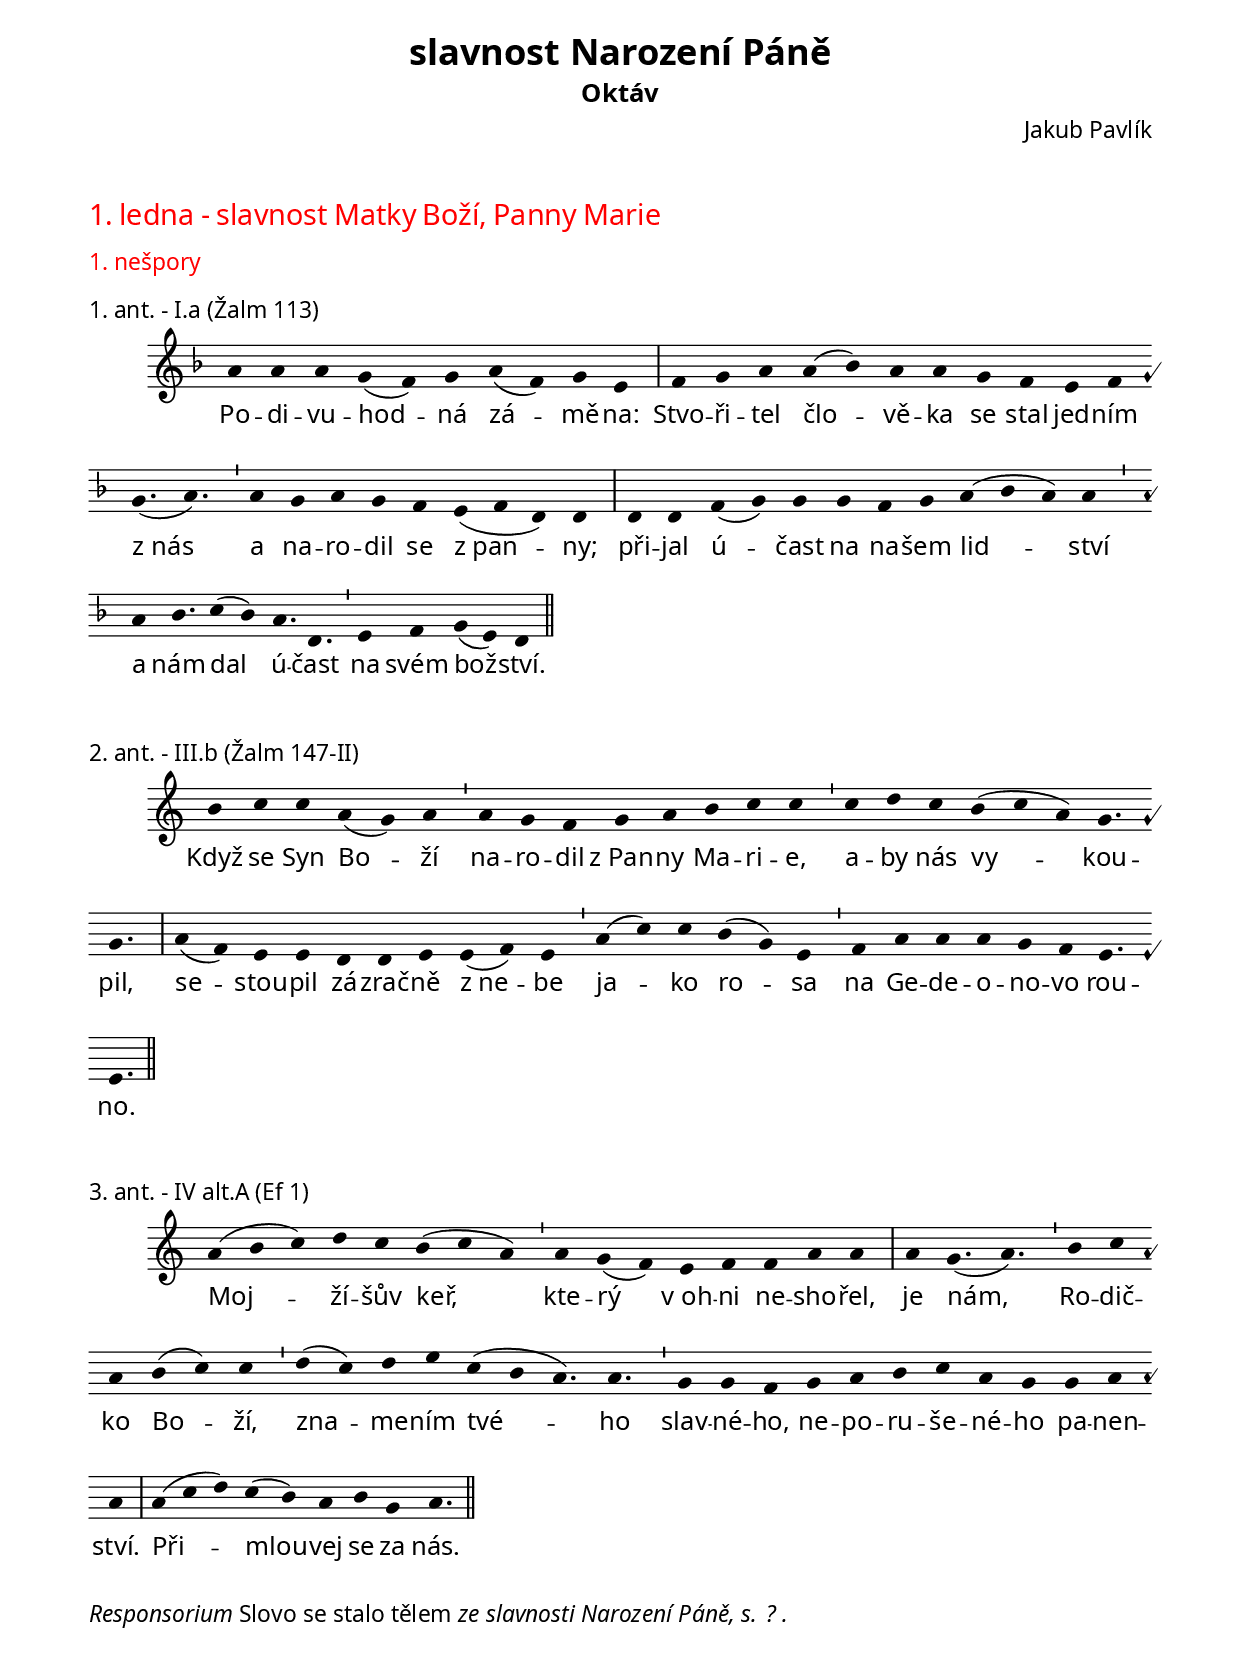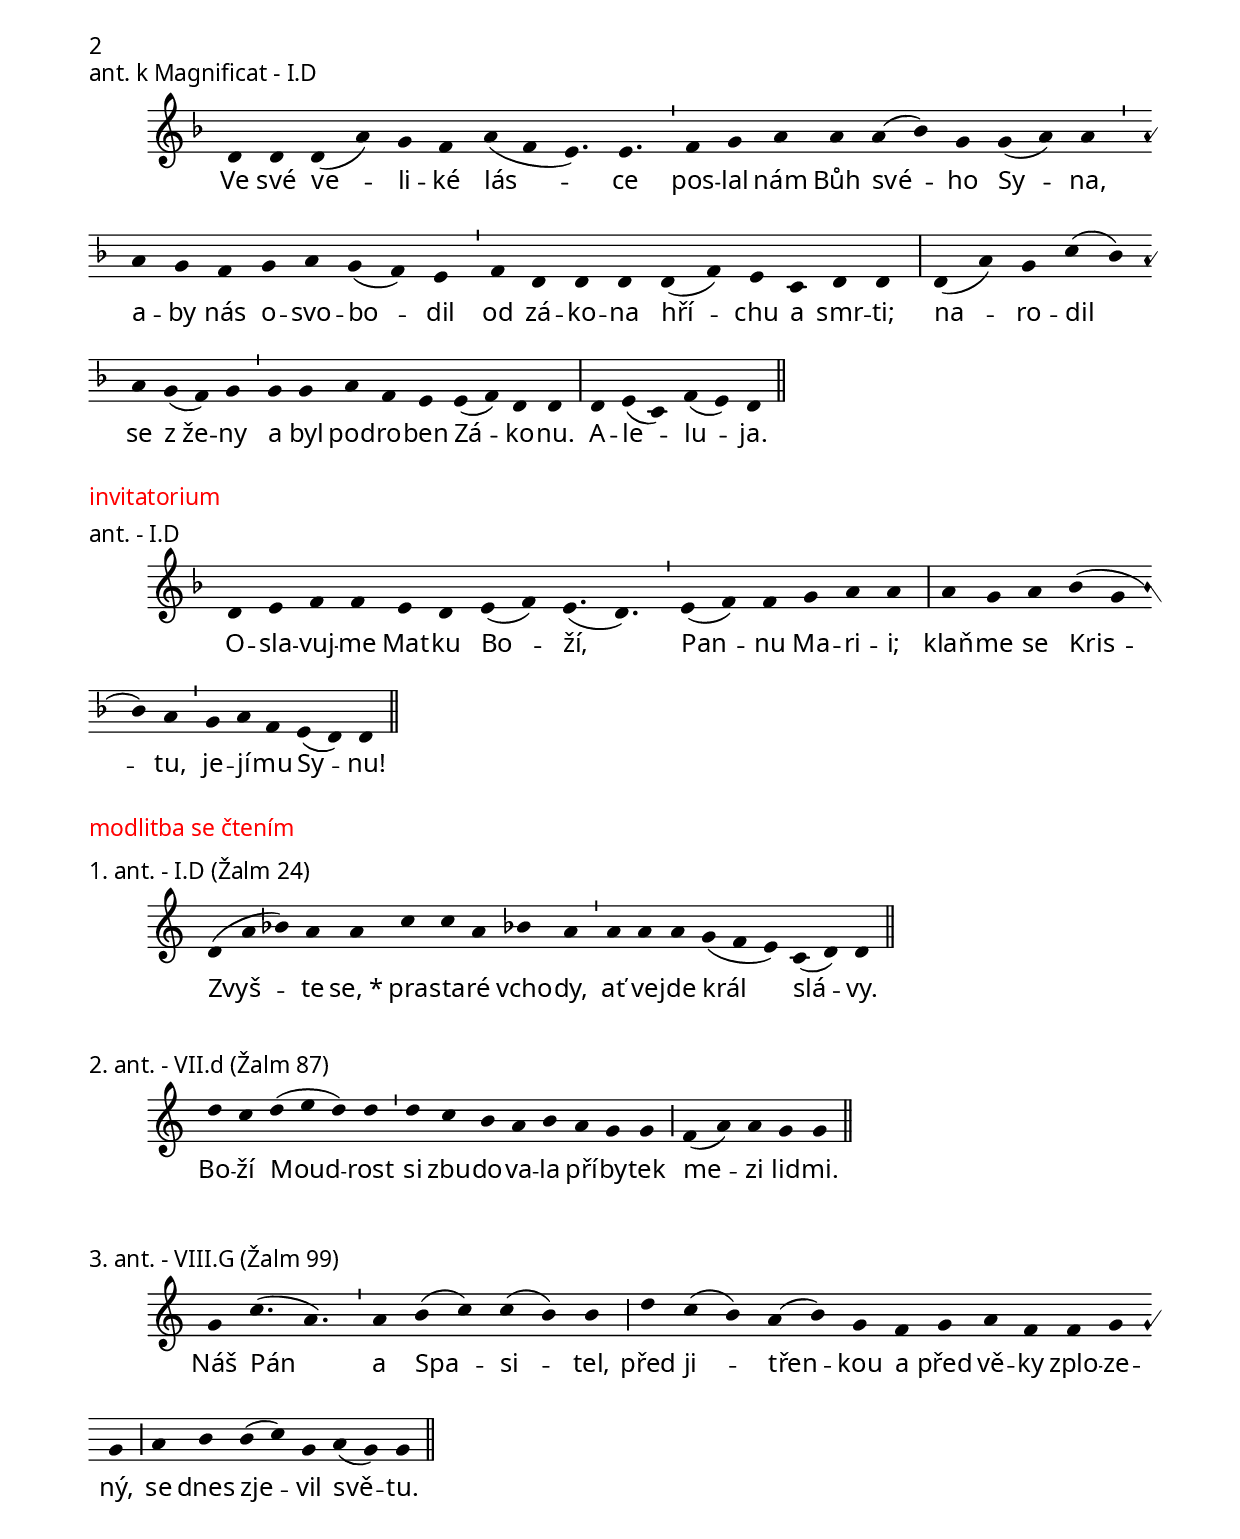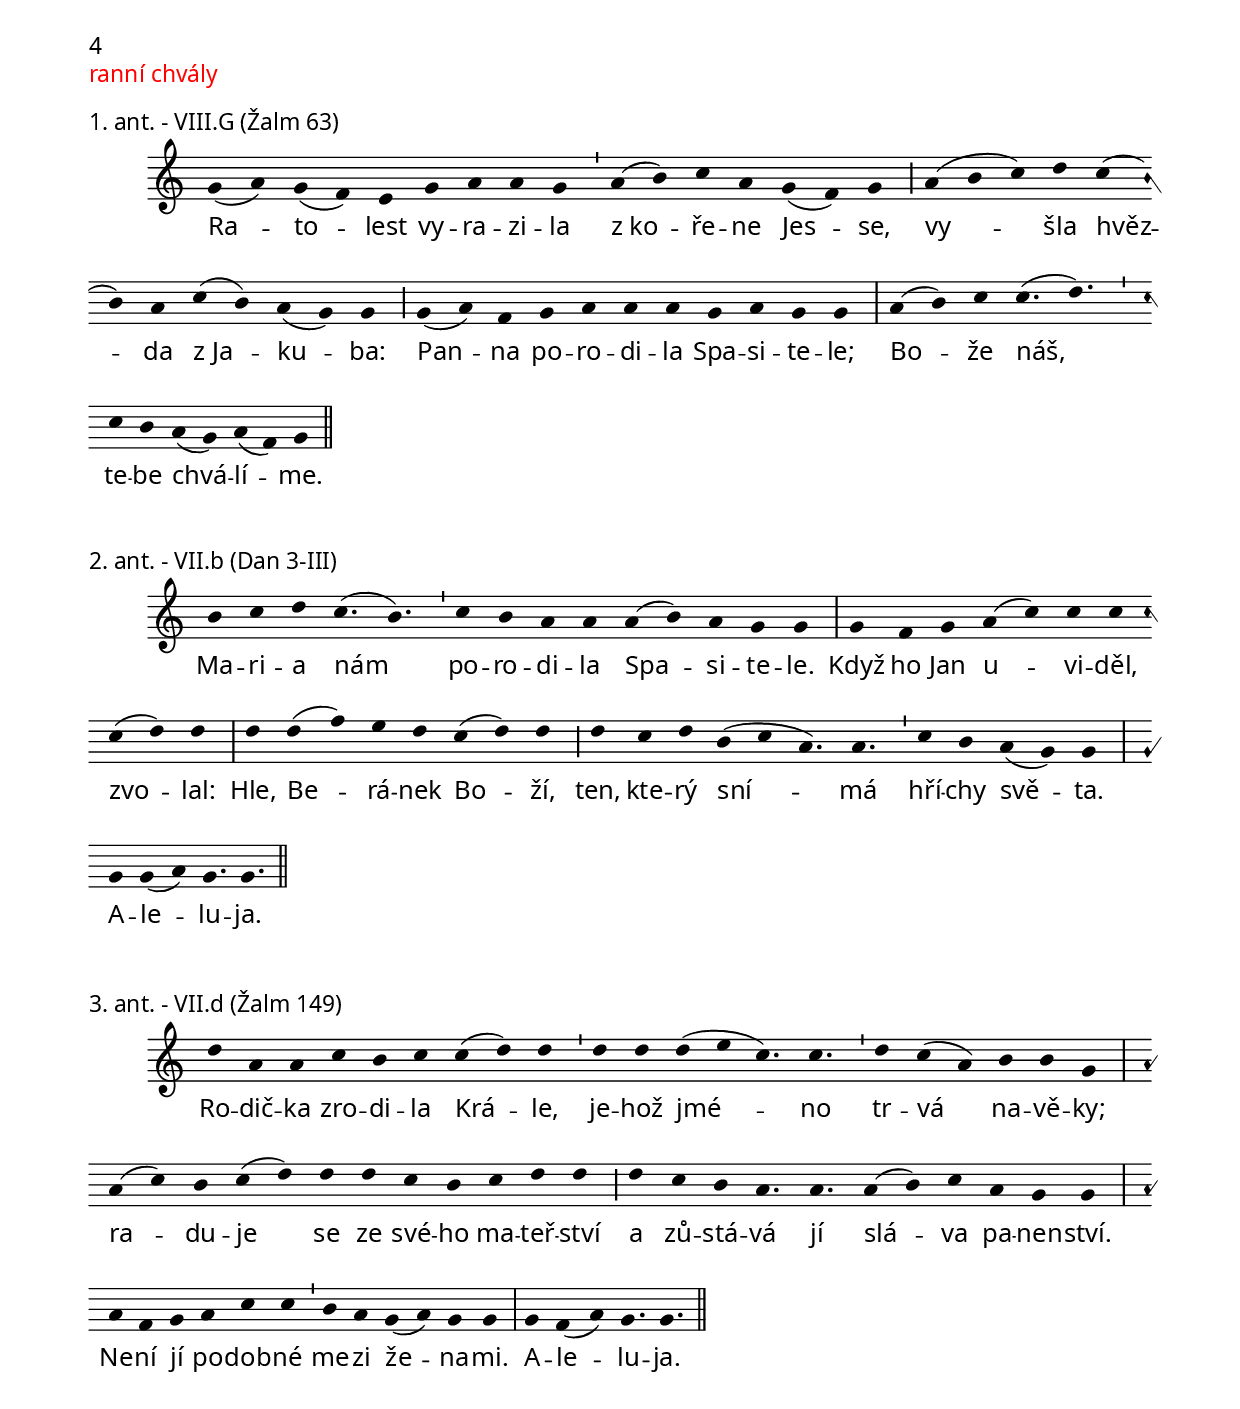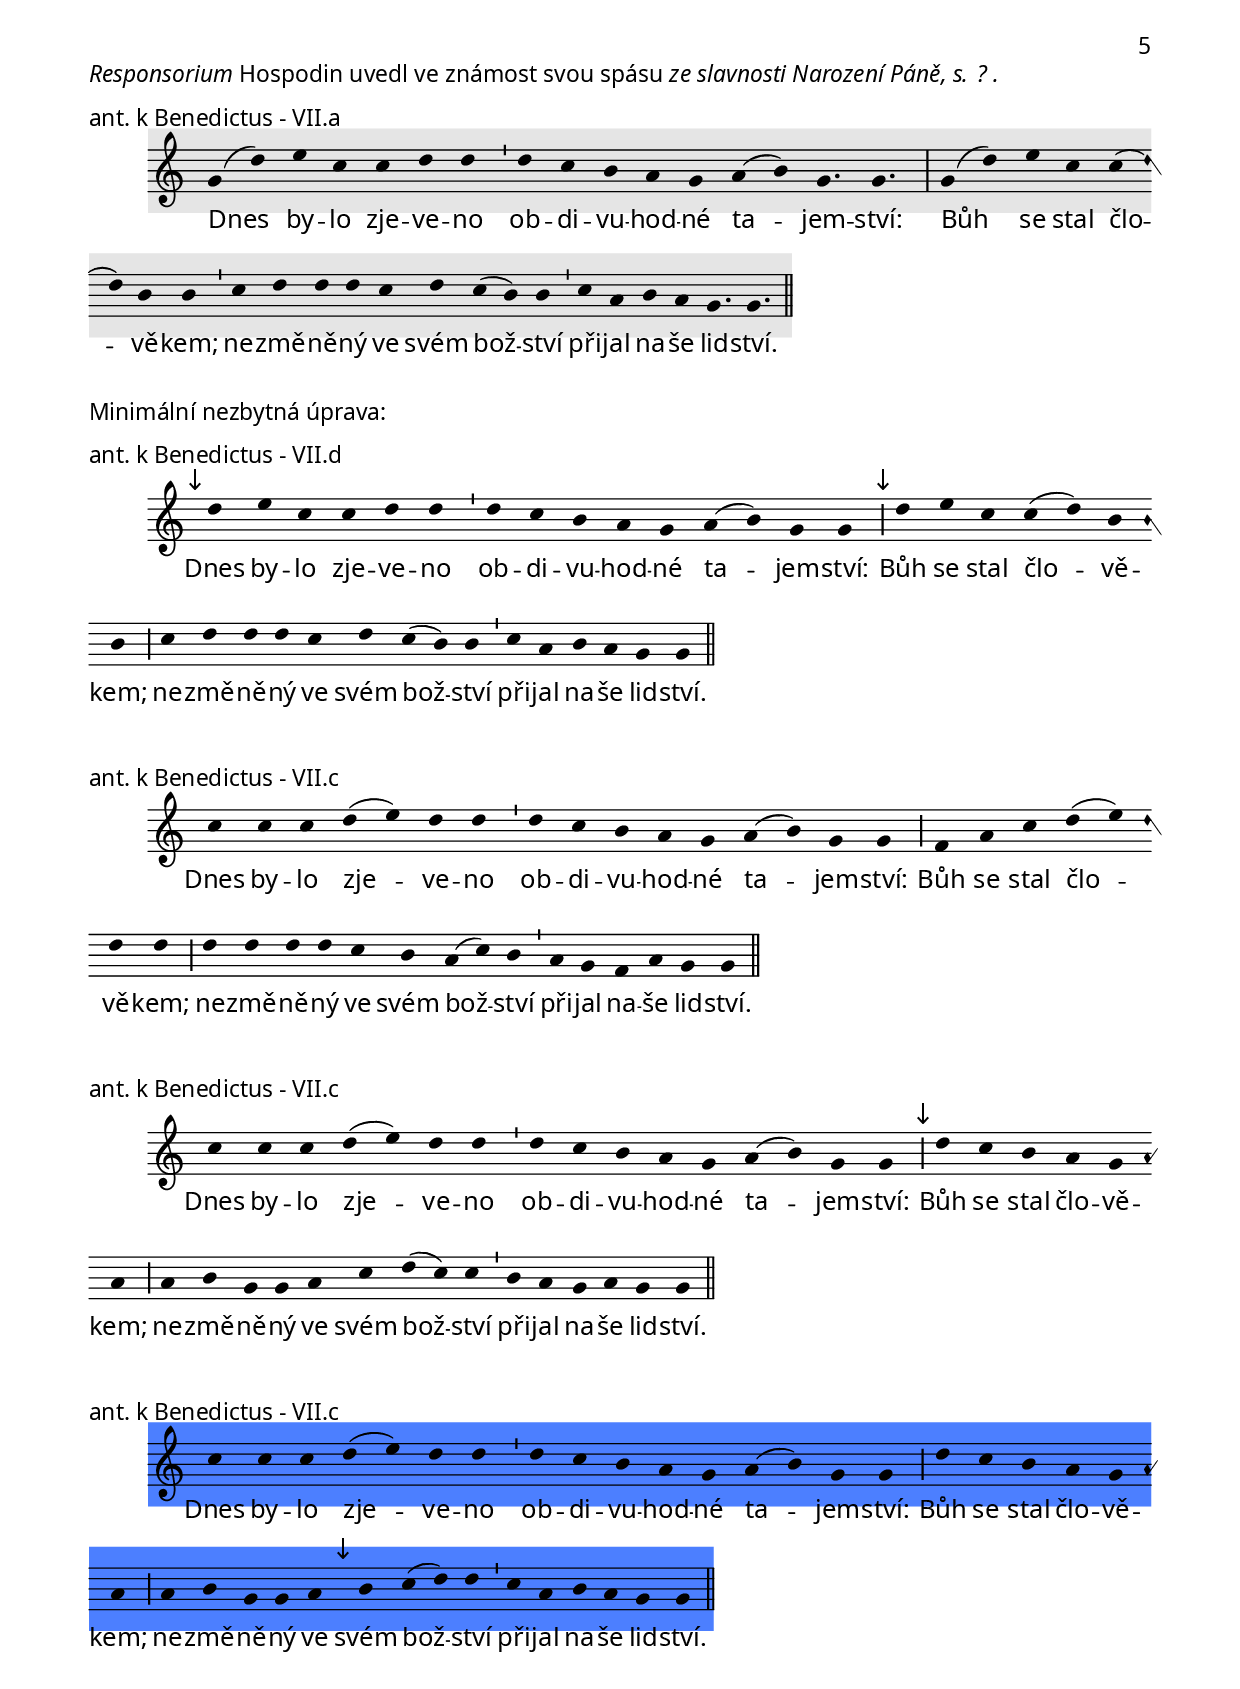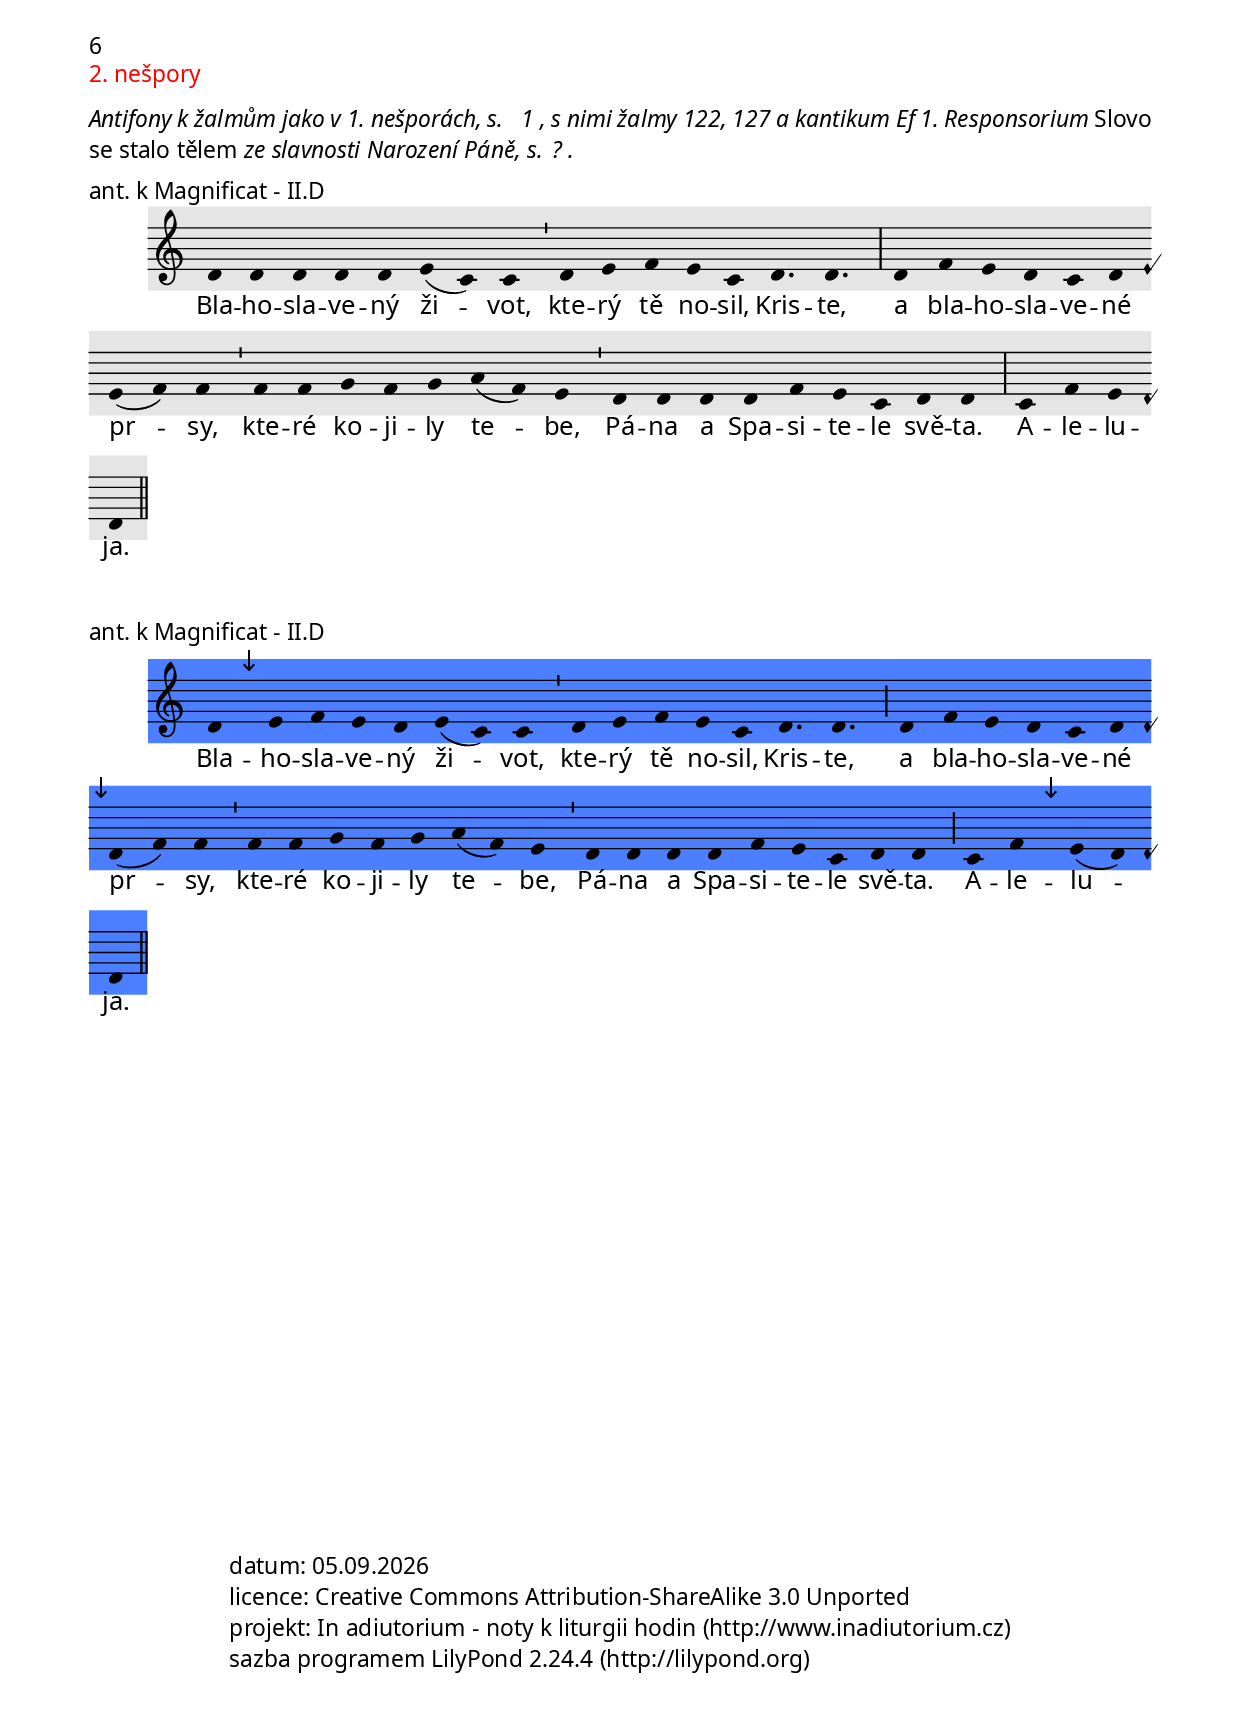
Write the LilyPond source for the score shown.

\version "2.12.3"

\header {
  title = "slavnost Narození Páně"
  composer = "Jakub Pavlík"
}

\include "spolecne.ly"
\include "dilyresponsorii.ly"

\bookpart {
  \header {
    subtitle = "Oktáv"
  }
  \markup {\nadpisDen {1. ledna - slavnost Matky Boží, Panny Marie}}

  \markup {\nadpisHodinka {"1. nešpory"}}
  \label #'slavMatkyBoziNesporyI

  \score {
    \relative c'' {
      \choralniRezim
      \key f \major
      a4 a a g( f) g a( f) g e \barMax

      f g a a( bes) a a g f e f g4.( a) \barMin
      a4 g a g f e( f d) d \barMax

      d d f( g) g g f g a( bes a) a \barMin
      a bes4. c4( bes) a4. d, \barMin
      e4 f g( e) d \barFinalis
    }
    \addlyrics {
      Po -- di -- vu -- hod -- ná zá -- mě -- na:

      Stvo -- ři -- tel člo -- vě -- ka se stal jed -- ním z_nás
      a na -- ro -- dil se z_pan -- ny;

      při -- jal  ú -- čast na na -- šem lid -- ství
      a nám dal ú -- čast
      na svém bož -- ství.
    }
    \header {
      quid = "1. ant."
      modus = "I"
      differentia = "a"
      psalmus = "Žalm 113"
      id = "bohorodicka-1ne-a1"
      piece = \markup {\sestavTitulek}
    }
  }

  \score {
    \relative c'' {
      \choralniRezim
      b4 c c a( g) a \barMin
      a g f g a b c c \barMin
      c d c b( c a) g4. g \barMax

      a4( f) e e d d e e( f) e \barMin
      a( c) c b( g) e \barMin
      f a a a g f e4. e \barFinalis
    }
    \addlyrics {
      Když se Syn Bo -- ží
      na -- ro -- dil z_Pan -- ny Ma -- ri -- e,
      a -- by nás vy -- kou -- pil,

      se -- stou -- pil zá -- zrač -- ně z_ne -- be
      ja -- ko ro -- sa
      na Ge -- de -- o -- no -- vo rou -- no.
    }
    \header {
      quid = "2. ant."
      modus = "III"
      differentia = "b"
      psalmus = "Žalm 147-II"
      id = "bohorodicka-1ne-a2"
      piece = \markup {\sestavTitulek}
    }
  }

  \score {
    \relative c'' {
      \choralniRezim
      a4( b c) d c b( c a) \barMin
      a g( f) e f f a a \barMax

      a g4.( a) \barMin
      b4 c a b( c) c \barMin
      d( c) d e c( b a4.) a \barMin
      g4 g f g a b c a g g a a \barMax

      a( c d) c( b) a b g a4. \barFinalis
    }
    \addlyrics {
      Moj -- ží -- šův keř,
      kte -- rý v_oh -- ni ne -- sho -- řel,

      je nám,
      Ro -- dič -- ko Bo -- ží,
      zna -- me -- ním tvé -- ho
      slav -- né -- ho, ne -- po -- ru -- še -- né -- ho pa -- nen -- ství.

      Při -- mlou -- vej se za nás.
    }
    \header {
      quid = "3. ant."
      modus = "IV alt"
      differentia = "A"
      psalmus = "Ef 1"
      id = "bohorodicka-1ne-a3"
      piece = \markup {\sestavTitulek}
    }
  }

  \markup\italic{
    Responsorium \upright{Slovo se stalo tělem} ze slavnosti Narození Páně,
    s. \page-ref #'respSlovoSeStalo "0" "?" .
  }

  \score {
    \relative c' {
      \choralniRezim
      \key f \major
      d4 d d( a') g f a( f e4.) e \barMin
      f4 g a a a( bes) g g( a) a \barMin
      a g f g a g( f) e \barMin
      f d d d d( f) e c d d \barMax

      d( a') g c( bes) a g( f) g \barMin
      g g a f e e( f) d d \barMax

      d e( c) f( e) d \barFinalis
    }
    \addlyrics {
      Ve své ve -- li -- ké lás -- ce
      pos -- lal nám Bůh své -- ho Sy -- na,
      a -- by nás o -- svo -- bo -- dil
      od zá -- ko -- na hří -- chu a smr -- ti;

      na -- ro -- dil se z_že -- ny
      a byl pod -- ro -- ben Zá -- ko -- nu.

      A -- le -- lu -- ja.
    }
    \header {
      quid = "ant. k Magnificat"
      modus = "I"
      differentia = "D"
      psalmus = "Magnificat"
      id = "bohorodicka-1ne-amag"
      piece = \markup {\sestavTitulekBezZalmu}
    }
  }

  \markup {\nadpisHodinka {"invitatorium"}}

  \score {
    \relative c' {
      \choralniRezim
      \key f \major
      d4 e f f e d e( f) e4.( d) \barMin
      e4( f) f g a a \barMax
      a g a bes( g bes) a \barMin
      g a f e( d) d \barFinalis
    }
    \addlyrics {
      O -- sla -- vuj -- me Mat -- ku Bo -- ží,
      Pan -- nu Ma -- ri -- i;
      klaň -- me se Kris -- tu,
      je -- jí -- mu Sy -- nu!
    }
    \header {
      quid = "ant."
      modus = "I"
      differentia = "D"
      psalmus = ""
      id = "bohorodicka-invit"
      piece = \markup {\sestavTitulekBezZalmu}
      fons = "Při psaní melodie jsem měl před očima textově podobnou (kratší) antifonu ze společných textů o Panně Marii; doslovně jsem z ní ale převzal jen málo."
    }
  }

  \markup {\nadpisHodinka {"modlitba se čtením"}}

  \score {
    \relative c' {
      \choralniRezim
      d4( a' bes) a a c c a bes a \barMin
      a a a g( f e) c( d) d \barFinalis
    }
    \addlyrics {
      Zvyš -- te se,_* pra -- sta -- ré vcho -- dy,
      ať ve -- jde král slá -- vy.
    }
    \header {
      quid = "1. ant."
      modus = "I"
      differentia = "D"
      psalmus = "Žalm 24"
      fial = "pust_triduum.ly#so-mc-ant3"
      placet = "vyzkoušet varianty s důrazem na _vejde_"
      id = "bohorodicka-mc-a1"
      piece = \markup {\sestavTitulek}
    }
  }

  \score {
    \relative c'' {
      \choralniRezim
      d4 c d( e d) d \barMin
      d c b a b a g g \barMaior
      f( a) a g g \barFinalis
    }
    \addlyrics {
      Bo -- ží Moud -- rost
      si zbu -- do -- va -- la pří -- by -- tek
      me -- zi lid -- mi.
    }
    \header {
      quid = "2. ant."
      modus = "VII"
      differentia = "d"
      psalmus = "Žalm 87"
      id = "bohorodicka-mc-a2"
      piece = \markup {\sestavTitulek}
    }
  }

  \score {
    \relative c'' {
      \choralniRezim
      g4 c4.( a) \barMin
      a4 b( c) c( b) b \barMaior
      d c( b) a( b) g f g a f f g g \barMaior
      a b b( c) g a( g) g \barFinalis
    }
    \addlyrics {
      Náš Pán
      a Spa -- si -- tel,
      před ji -- třen -- kou a před vě -- ky zplo -- ze -- ný,
      se dnes zje -- vil svě -- tu.
    }
    \header {
      quid = "3. ant."
      modus = "VIII"
      differentia = "G"
      psalmus = "Žalm 99"
      fial = "vanoce_zjevenipane.ly#1ne-a1"
      id = "bohorodicka-mc-a3"
      piece = \markup {\sestavTitulek}
    }
  }

  \pageBreak

  \score {
    \relative c' {
      \zvyraznovacModry
      \choralniRezim
      d4 d d( a') a \barMin a g a g f g( a g) f g( f) d( c) c \barMaior
      d d d c d f e d d \barMin
      d f g g g a( bes) a g( f) d \barMin
      d( e) c d d \barFinalis
    }
    \addlyrics {
      Čis -- tá Mat -- ko
      a po -- žeh -- na -- ná Pan -- no, Ma -- ri -- a,
      bez po -- ru -- še -- ní jsi po -- ča -- la
      a bez bo -- les -- ti po -- ro -- di -- la
      Spa -- si -- te -- le.
    }
    \header {
      quid = "ant. ke kantikům vigilie"
      modus = "I"
      differentia = "D"
      psalmus = ""
      id = "bohorodicka-mc-avig"
      piece = \markup {\sestavTitulekBezZalmu}
    }
  }

  \pageBreak

  \markup {\nadpisHodinka {"ranní chvály"}}

  \score {
    \relative c'' {
      \choralniRezim
      g4( a) g( f) e g a a g \barMin
      a( b) c a g( f) g \barMaior
      a( b c) d c( b) a c( b) a( g) g \barMaior
      g( a) f g a a a g a g g \barMax

      a( b) c c4.( d) \barMin
      c4 b a( g) a( f) g \barFinalis
    }
    \addlyrics {
      Ra -- to -- lest vy -- ra -- zi -- la
      z_ko -- ře -- ne Jes -- se,
      vy -- šla hvěz -- da z_Ja -- ku -- ba:
      Pan -- na po -- ro -- di -- la Spa -- si -- te -- le;

      Bo -- že náš, te -- be chvá -- lí -- me.
    }
    \header {
      quid = "1. ant."
      modus = "VIII"
      differentia = "G"
      psalmus = "Žalm 63"
      id = "bohorodicka-rch-a1"
      piece = \markup {\sestavTitulek}
    }
  }

  \score {
    \relative c'' {
      \choralniRezim
      b4 c d c4.( b) \barMin
      c4 b a a a( b) a g g \barMax

      g f g a( c) c c c( d) d \barMax

      d d( f) e d c( d) d \barMaior
      d c d b( c a4.) a \barMin
      c4 b a( g) g \barMax

      g g( a) g4. g \barFinalis
    }
    \addlyrics {
      Ma -- ri -- a nám
      po -- ro -- di -- la Spa -- si -- te -- le.

      Když ho Jan u -- vi -- děl, zvo -- lal:

      Hle, Be -- rá -- nek Bo -- ží,
      ten, kte -- rý sní -- má
      hří -- chy svě -- ta.

      A -- le -- lu -- ja.
    }
    \header {
      quid = "2. ant."
      modus = "VII"
      differentia = "b"
      psalmus = "Dan 3-III"
      id = "bohorodicka-rch-a2"
      piece = \markup {\sestavTitulek}
    }
  }

  \score {
    \relative c'' {
      \choralniRezim
      d4 a a c b c c( d) d \barMin
      d d d( e c4.) c \barMin
      d4 c( a) b b g \barMax

      a( c) b c( d) d d c b c d d \barMaior
      d c b a4. a a4( b) c a g g \barMax

      a f g a c c \barMin
      b a g( a) g g \barMax

      g f( a) g4. g \barFinalis
    }
    \addlyrics {
      Ro -- dič -- ka zro -- di -- la Krá -- le,
      je -- hož jmé -- no
      tr -- vá na -- vě -- ky;

      ra -- du -- je se ze své -- ho ma -- teř -- ství
      a zů -- stá -- vá jí slá -- va pa -- nen -- ství.

      Ne -- ní jí po -- dob -- né me -- zi že -- na -- mi.

      A -- le -- lu -- ja.
    }
    \header {
      quid = "3. ant."
      modus = "VII"
      differentia = "d"
      psalmus = "Žalm 149"
      id = "bohorodicka-rch-a3"
      piece = \markup {\sestavTitulek}
    }
  }

  \pageBreak

  \markup\italic{
    Responsorium \upright{Hospodin uvedl ve známost svou spásu} ze slavnosti Narození Páně,
    s. \page-ref #'respHospodinUvedl "0" "?" .
  }

  \score {
    \relative c'' {
      \zvyraznovacSedy
      \choralniRezim
      g4( d') e c c d d \barMin
      d c b a g a( b) g4. g \barMax

      g4( d') e c c( d) b b \barMin
      c d d d c d c( b) b \barMin
      c a b a g4. g \barFinalis
    }
    \addlyrics {
      Dnes by -- lo zje -- ve -- no
      ob -- di -- vu -- hod -- né ta -- jem -- ství:

      Bůh se stal člo -- vě -- kem;
      ne -- změ -- ně -- ný ve svém bož -- ství
      při -- jal na -- še lid -- ství.
    }
    \header {
      quid = "ant. k Benedictus"
      modus = "VII"
      differentia = "a"
      psalmus = "Benedictus"
      id = "bohorodicka-rch-aben"
      piece = \markup {\sestavTitulekBezZalmu}
    }
  }

  \markup{Minimální nezbytná úprava:}

  \score {
    \relative c'' {
      \choralniRezim
      \mark\sipka d4 e c c d d \barMin
      d c b a g a( b) g g \barMaior
      \mark\sipka d'4 e c c( d) b b \barMaior
      c d d d c d c( b) b \barMin
      c a b a g g \barFinalis
    }
    \addlyrics {
      Dnes by -- lo zje -- ve -- no
      ob -- di -- vu -- hod -- né ta -- jem -- ství:

      Bůh se stal člo -- vě -- kem;
      ne -- změ -- ně -- ný ve svém bož -- ství
      při -- jal na -- še lid -- ství.
    }
    \header {
      quid = "ant. k Benedictus"
      modus = "VII"
      differentia = "d"
      psalmus = "Benedictus"
      id = "bohorodicka-rch-aben"
      piece = \markup {\sestavTitulekBezZalmu}
    }
  }

  \score {
    \relative c'' {
      \choralniRezim
      c4 c c d( e) d d \barMin
      d c b a g a( b) g g \barMaior
      f a c d( e) d d \barMaior
      d d d d c b a( c) b \barMin
      a g f a g g \barFinalis
    }
    \addlyrics {
      Dnes by -- lo zje -- ve -- no
      ob -- di -- vu -- hod -- né ta -- jem -- ství:
      Bůh se stal člo -- vě -- kem;
      ne -- změ -- ně -- ný ve svém bož -- ství
      při -- jal na -- še lid -- ství.
    }
    \header {
      quid = "ant. k Benedictus"
      modus = "VII"
      differentia = "c"
      psalmus = "Benedictus"
      id = "bohorodicka-rch-aben"
      piece = \markup {\sestavTitulekBezZalmu}
    }
  }

  \score {
    \relative c'' {
      \choralniRezim
      c4 c c d( e) d d \barMin
      d c b a g a( b) g g \barMaior
      \mark\sipka d' c b a g a \barMaior
      a b g g a c d( c) c \barMin
      b a g a g g \barFinalis
    }
    \addlyrics {
      Dnes by -- lo zje -- ve -- no
      ob -- di -- vu -- hod -- né ta -- jem -- ství:
      Bůh se stal člo -- vě -- kem;
      ne -- změ -- ně -- ný ve svém bož -- ství
      při -- jal na -- še lid -- ství.
    }
    \header {
      quid = "ant. k Benedictus"
      modus = "VII"
      differentia = "c"
      psalmus = "Benedictus"
      id = "bohorodicka-rch-aben"
      piece = \markup {\sestavTitulekBezZalmu}
    }
  }

  \score {
    \relative c'' {
      \zvyraznovacModry
      \choralniRezim
      c4 c c d( e) d d \barMin
      d c b a g a( b) g g \barMaior
      d' c b a g a \barMaior
      a b g g a \mark\sipka b c( d) d \barMin
      c a b a g g \barFinalis
    }
    \addlyrics {
      Dnes by -- lo zje -- ve -- no
      ob -- di -- vu -- hod -- né ta -- jem -- ství:
      Bůh se stal člo -- vě -- kem;
      ne -- změ -- ně -- ný ve svém bož -- ství
      při -- jal na -- še lid -- ství.
    }
    \header {
      quid = "ant. k Benedictus"
      modus = "VII"
      differentia = "c"
      psalmus = "Benedictus"
      id = "bohorodicka-rch-aben"
      piece = \markup {\sestavTitulekBezZalmu}
    }
  }

  \pageBreak

  \markup {\nadpisHodinka {"2. nešpory"}}

  \markup\justify\italic{
    Antifony k žalmům jako v 1. nešporách,
    s. \page-ref #'slavMatkyBoziNesporyI "00" "?" ,
    s nimi žalmy 122, 127 a kantikum Ef 1.
    Responsorium \upright{Slovo se stalo tělem} ze slavnosti Narození Páně,
    s. \page-ref #'respSlovoSeStalo "0" "?" .
  }

  \score {
    \relative c' {
      \zvyraznovacSedy
      \choralniRezim
      d4 d d d d e( c) c \barMin
      d e f e c d4. d \barMax

      d4 f e d c d e( f) f \barMin
      f f g f g a( f) e \barMin
      d d d d f e c d d \barMax

      c f e d \barFinalis
    }
    \addlyrics {
      Bla -- ho -- sla -- ve -- ný ži -- vot,
      kte -- rý tě no -- sil, Kris -- te,

      a bla -- ho -- sla -- ve -- né pr -- sy,
      kte -- ré ko -- ji -- ly te -- be,
      Pá -- na a Spa -- si -- te -- le svě -- ta.

      A -- le -- lu -- ja.
    }
    \header {
      quid = "ant. k Magnificat"
      modus = "II"
      differentia = "D"
      psalmus = "Magnificat"
      id = "bohorodicka-2ne-amag"
      piece = \markup {\sestavTitulekBezZalmu}
    }
  }

  \score {
    \relative c' {
      \zvyraznovacModry
      \choralniRezim
      d4 \mark\sipka e f e d e( c) c \barMin
      d e f e c d4. d \barMaior

      d4 f e d c d \mark\sipka d( f) f \barMin
      f f g f g a( f) e \barMin
      d d d d f e c d d \barMaior

      c f \mark\sipka e( d) d \barFinalis
    }
    \addlyrics {
      Bla -- ho -- sla -- ve -- ný ži -- vot,
      kte -- rý tě no -- sil, Kris -- te,

      a bla -- ho -- sla -- ve -- né pr -- sy,
      kte -- ré ko -- ji -- ly te -- be,
      Pá -- na a Spa -- si -- te -- le svě -- ta.

      A -- le -- lu -- ja.
    }
    \header {
      quid = "ant. k Magnificat"
      modus = "II"
      differentia = "D"
      psalmus = "Magnificat"
      id = "bohorodicka-2ne-amag"
      piece = \markup {\sestavTitulekBezZalmu}
    }
  }
}